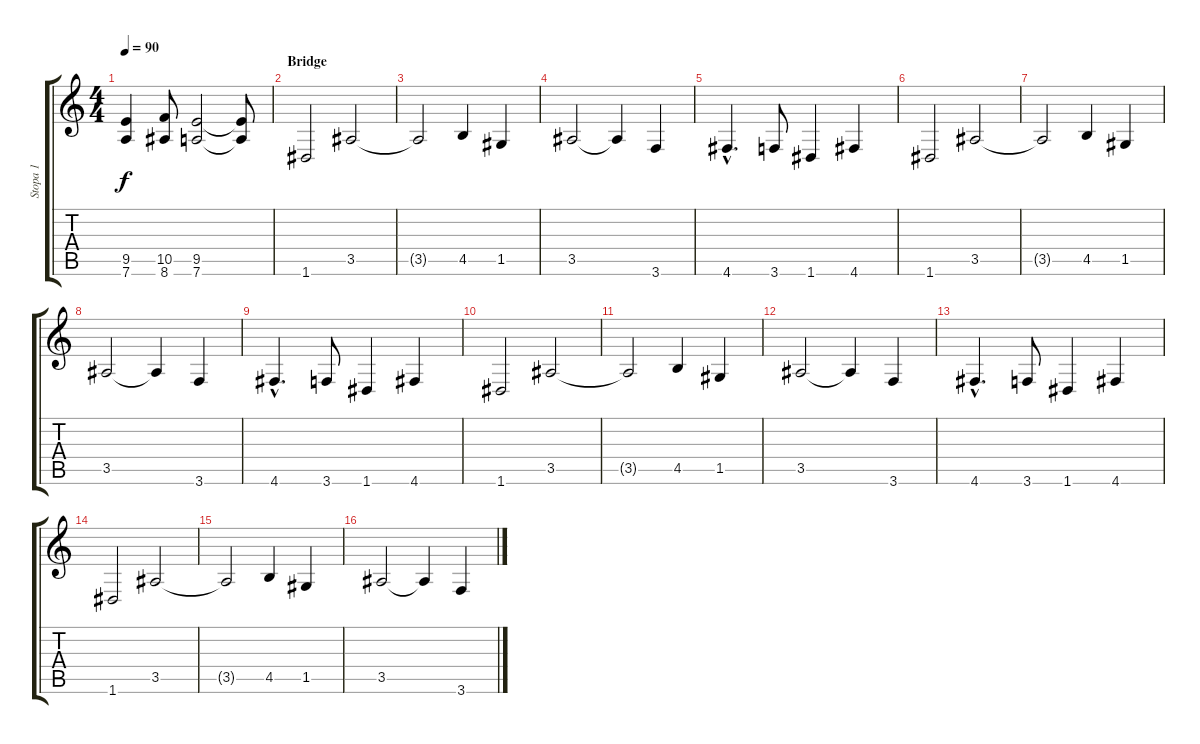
\track ("Stopa 1" "Stopa 1") {instrument distortionguitar}
\staff {score tabs}
\tuning (D4 A3 F3 C3 G2 D2) {hide}
\ts (4 4)
\tempo 90
\clef g2
\ks c
(9.5 7.6).4{dy f} (10.5 8.6).8 (9.5 7.6).2 (9.5{t} 7.6{t}).8 |
\section ("" "Bridge")
1.6.2 3.5.2 |
3.5{t}.2 4.5.4 1.5.4 |
3.5.2 3.5{t}.4 3.6.4 |
4.6{hac}.4{d} 3.6.8 1.6.4 4.6.4 |
1.6.2 3.5.2 |
3.5{t}.2 4.5.4 1.5.4 |
3.5.2 3.5{t}.4 3.6.4 |
4.6{hac}.4{d} 3.6.8 1.6.4 4.6.4 |
1.6.2 3.5.2 |
3.5{t}.2 4.5.4 1.5.4 |
3.5.2 3.5{t}.4 3.6.4 |
4.6{hac}.4{d} 3.6.8 1.6.4 4.6.4 |
1.6.2 3.5.2 |
3.5{t}.2 4.5.4 1.5.4 |
3.5.2 3.5{t}.4 3.6.4
